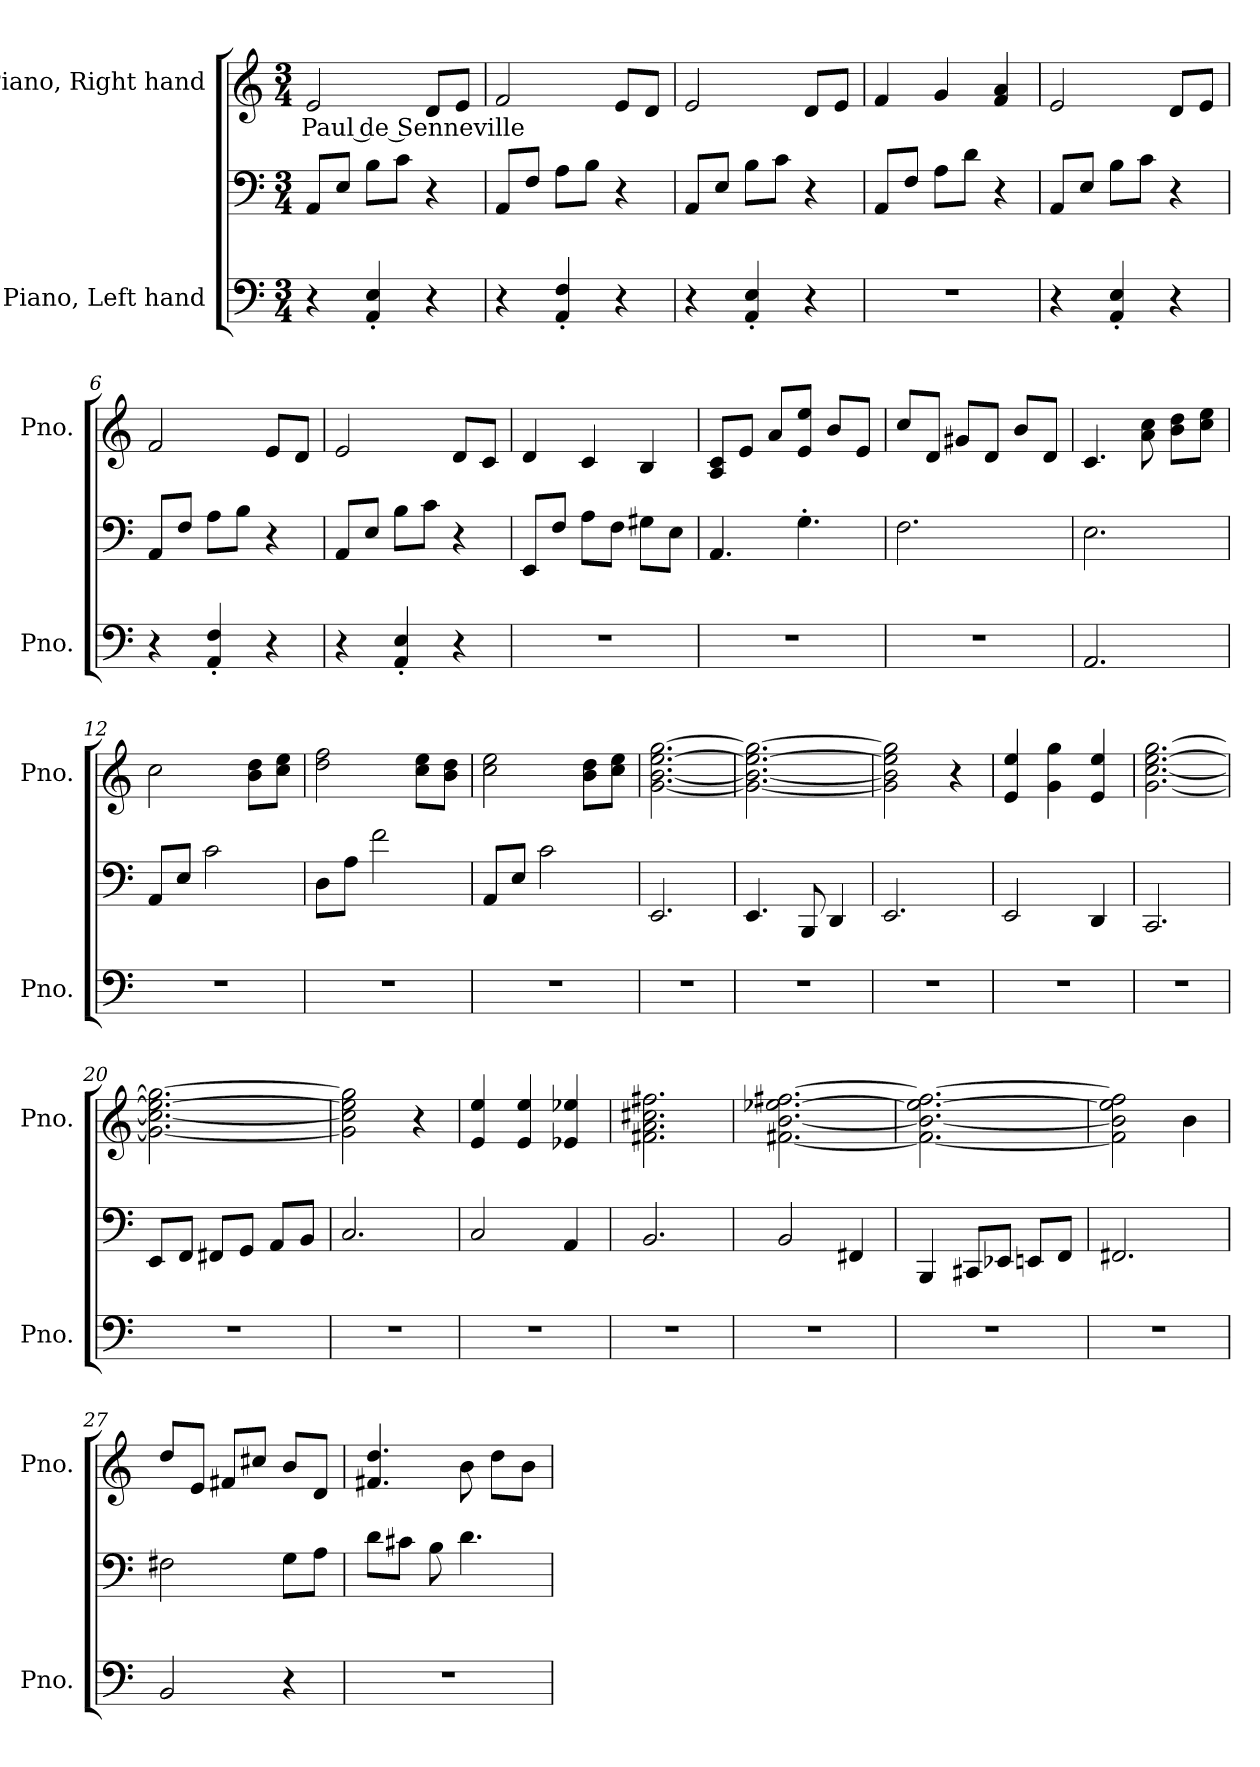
**kern	**kern	**kern	**text
*part2	*part2	*part1	*part1
*staff3	*staff2	*staff1	*staff1
*I"Piano, Left hand	*	*I"Piano, Right hand	*
*I'Pno.	*	*I'Pno.	*
*clefF4	*clefF4	*clefG2	*
*k[]	*k[]	*k[]	*
*M3/4	*M3/4	*M3/4	*
*MM120	*MM120	*MM120	*
=1	=1	=1	=1
!	!	!	!LO:LY:b
4r	8AA/L	2e/	Paul de Senneville
.	8E/J	.	.
4AA/' 4E/'	8B\L	.	.
.	8c\J	.	.
4r	4r	8d/L	.
.	.	8e/J	.
=2	=2	=2	=2
4r	8AA/L	2f/	.
.	8F/J	.	.
4AA/' 4F/'	8A\L	.	.
.	8B\J	.	.
4r	4r	8e/L	.
.	.	8d/J	.
=3	=3	=3	=3
4r	8AA/L	2e/	.
.	8E/J	.	.
4AA/' 4E/'	8B\L	.	.
.	8c\J	.	.
4r	4r	8d/L	.
.	.	8e/J	.
=4	=4	=4	=4
2.r	8AA/L	4f/	.
.	8F/J	.	.
.	8A\L	4g/	.
.	8d\J	.	.
.	4r	4f/ 4a/	.
!!LO:LB:g=z
=5	=5	=5	=5
4r	8AA/L	2e/	.
.	8E/J	.	.
4AA/' 4E/'	8B\L	.	.
.	8c\J	.	.
4r	4r	8d/L	.
.	.	8e/J	.
=6	=6	=6	=6
4r	8AA/L	2f/	.
.	8F/J	.	.
4AA/' 4F/'	8A\L	.	.
.	8B\J	.	.
4r	4r	8e/L	.
.	.	8d/J	.
=7	=7	=7	=7
4r	8AA/L	2e/	.
.	8E/J	.	.
4AA/' 4E/'	8B\L	.	.
.	8c\J	.	.
4r	4r	8d/L	.
.	.	8c/J	.
=8	=8	=8	=8
2.r	8EE/L	4d/	.
.	8F/J	.	.
.	8A\L	4c/	.
.	8F\J	.	.
.	8G#X\L	4B/	.
.	8E\J	.	.
=9	=9	=9	=9
2.r	4.AA/	8A/ 8c/L	.
.	.	8e/J	.
.	.	8a/L	.
.	4.G'\	8e/ 8ee/J	.
.	.	8b/L	.
.	.	8e/J	.
=10	=10	=10	=10
2.r	2.F\	8cc/L	.
.	.	8d/J	.
.	.	8g#X/L	.
.	.	8d/J	.
.	.	8b/L	.
.	.	8d/J	.
!!LO:LB:g=z
=11	=11	=11	=11
2.AA/	2.E\	4.c/	.
.	.	8a\ 8cc\	.
.	.	8b\ 8dd\L	.
.	.	8cc\ 8ee\J	.
=12	=12	=12	=12
2.r	8AA/L	2cc\	.
.	8E/J	.	.
.	2c\	.	.
.	.	8b\ 8dd\L	.
.	.	8cc\ 8ee\J	.
=13	=13	=13	=13
2.r	8D\L	2dd\ 2ff\	.
.	8A\J	.	.
.	2f\	.	.
.	.	8cc\ 8ee\L	.
.	.	8b\ 8dd\J	.
=14	=14	=14	=14
2.r	8AA/L	2cc\ 2ee\	.
.	8E/J	.	.
.	2c\	.	.
.	.	8b\ 8dd\L	.
.	.	8cc\ 8ee\J	.
=15	=15	=15	=15
2.r	2.EE/	[2.g\ [2.b\ [2.ee\ [2.gg\	.
=16	=16	=16	=16
2.r	4.EE/	2.g\_ 2.b\_ 2.ee\_ 2.gg\_	.
.	8BBB/	.	.
.	4DD/	.	.
=17	=17	=17	=17
2.r	2.EE/	2g\] 2b\] 2ee\] 2gg\]	.
.	.	4r	.
=18	=18	=18	=18
2.r	2EE/	4e/ 4ee/	.
.	.	4g\ 4gg\	.
.	4DD/	4e/ 4ee/	.
=19	=19	=19	=19
2.r	2.CC/	[2.g\ [2.cc\ [2.ee\ [2.gg\	.
!!LO:LB:g=z
=20	=20	=20	=20
2.r	8EE/L	2.g\_ 2.cc\_ 2.ee\_ 2.gg\_	.
.	8FF/J	.	.
.	8FF#X/L	.	.
.	8GG/J	.	.
.	8AA/L	.	.
.	8BB/J	.	.
=21	=21	=21	=21
2.r	2.C/	2g\] 2cc\] 2ee\] 2gg\]	.
.	.	4r	.
=22	=22	=22	=22
2.r	2C/	4e/ 4ee/	.
.	.	4e/ 4ee/	.
.	4AA/	4e-X/ 4ee-X/	.
=23	=23	=23	=23
2.r	2.BB/	2.f#X\ 2.a\ 2.cc#X\ 2.ff#X\	.
=24	=24	=24	=24
2.r	2BB/	[2.f#X\ [2.b\ [2.ee-X\ [2.ff#X\	.
.	4FF#X/	.	.
=25	=25	=25	=25
2.r	4BBB/	2.f#\_ 2.b\_ 2.ee-\_ 2.ff#\_	.
.	8CC#X/L	.	.
.	8EE-X/J	.	.
.	8EEn/L	.	.
.	8FF/J	.	.
=26	=26	=26	=26
2.r	2.FF#X/	2f#\] 2b\] 2ee-\] 2ff#\]	.
.	.	4b\	.
!!LO:PB:g=z
=27	=27	=27	=27
2BB/	2F#X\	8dd/L	.
.	.	8e/J	.
.	.	8f#X/L	.
.	.	8cc#X/J	.
4r	8G\L	8b/L	.
.	8A\J	8d/J	.
=28	=28	=28	=28
2.r	8d\L	4.f#X/ 4.dd/	.
.	8c#X\J	.	.
.	8B\	.	.
.	4.d\	8b\	.
.	.	8dd\L	.
.	.	8b\J	.
=	=	=	=
*-	*-	*-	*-
